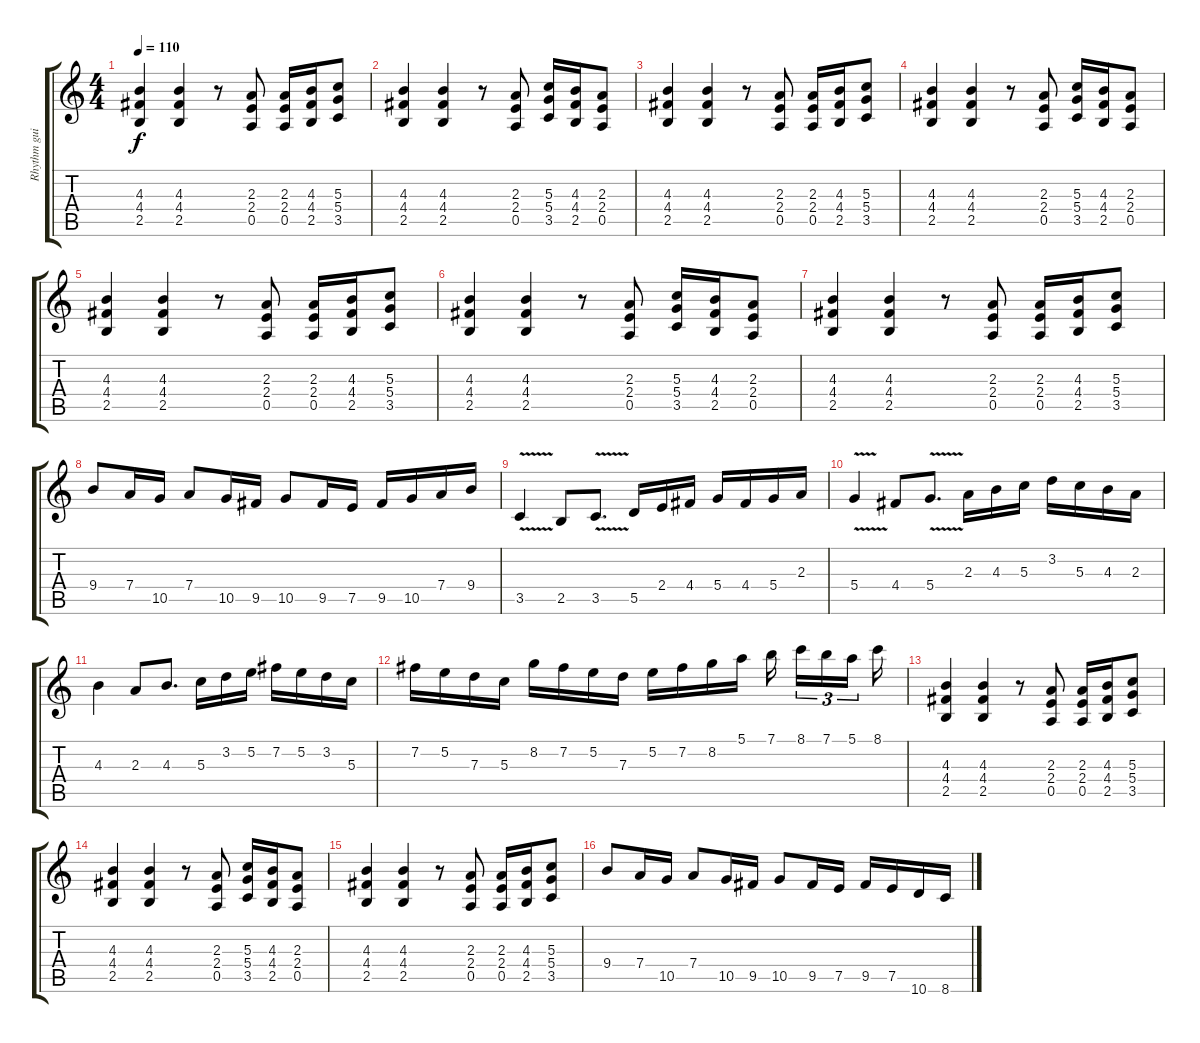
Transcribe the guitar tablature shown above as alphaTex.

\track ("Rhythm guitar" "Rhythm gui") {instrument overdrivenguitar}
\staff {score tabs}
\tuning (E4 B3 G3 D3 A2 E2) {hide}
\ts (4 4)
\tempo 110
\clef g2
\ks c
(4.3 4.4 2.5).4{dy f} (4.3 4.4 2.5).4 r.8 (2.3 2.4 0.5).8 (2.3 2.4 0.5).16 (4.3 4.4 2.5).16 (5.3 5.4 3.5).8 |
(4.3 4.4 2.5).4 (4.3 4.4 2.5).4 r.8 (2.3 2.4 0.5).8 (5.3 5.4 3.5).16 (4.3 4.4 2.5).16 (2.3 2.4 0.5).8 |
(4.3 4.4 2.5).4 (4.3 4.4 2.5).4 r.8 (2.3 2.4 0.5).8 (2.3 2.4 0.5).16 (4.3 4.4 2.5).16 (5.3 5.4 3.5).8 |
(4.3 4.4 2.5).4 (4.3 4.4 2.5).4 r.8 (2.3 2.4 0.5).8 (5.3 5.4 3.5).16 (4.3 4.4 2.5).16 (2.3 2.4 0.5).8 |
(4.3 4.4 2.5).4 (4.3 4.4 2.5).4 r.8 (2.3 2.4 0.5).8 (2.3 2.4 0.5).16 (4.3 4.4 2.5).16 (5.3 5.4 3.5).8 |
(4.3 4.4 2.5).4 (4.3 4.4 2.5).4 r.8 (2.3 2.4 0.5).8 (5.3 5.4 3.5).16 (4.3 4.4 2.5).16 (2.3 2.4 0.5).8 |
(4.3 4.4 2.5).4 (4.3 4.4 2.5).4 r.8 (2.3 2.4 0.5).8 (2.3 2.4 0.5).16 (4.3 4.4 2.5).16 (5.3 5.4 3.5).8 |
9.4.8 7.4.16 10.5.16 7.4.8 10.5.16 9.5.16 10.5.8 9.5.16 7.5.16 9.5.16 10.5.16 7.4.16 9.4.16 |
3.5{v}.4 2.5.8 3.5{v}.8{d} 5.5.16 2.4.16 4.4.16 5.4.16 4.4.16 5.4.16 2.3.16 |
5.4{v}.4 4.4.8 5.4{v}.8{d} 2.3.16 4.3.16 5.3.16 3.2.16 5.3.16 4.3.16 2.3.16 |
4.3.4 2.3.8 4.3.8{d} 5.3.16 3.2.16 5.2.16 7.2.16 5.2.16 3.2.16 5.3.16 |
7.2.16 5.2.16 7.3.16 5.3.16 8.2.16 7.2.16 5.2.16 7.3.16 5.2.16 7.2.16 8.2.16 5.1.16 7.1.16{beam splitsecondary} 8.1.16{tu (3 2)} 7.1.16{tu (3 2)} 5.1.16{tu (3 2) beam splitsecondary} 8.1.16 |
(4.3 4.4 2.5).4 (4.3 4.4 2.5).4 r.8 (2.3 2.4 0.5).8 (2.3 2.4 0.5).16 (4.3 4.4 2.5).16 (5.3 5.4 3.5).8 |
(4.3 4.4 2.5).4 (4.3 4.4 2.5).4 r.8 (2.3 2.4 0.5).8 (5.3 5.4 3.5).16 (4.3 4.4 2.5).16 (2.3 2.4 0.5).8 |
(4.3 4.4 2.5).4 (4.3 4.4 2.5).4 r.8 (2.3 2.4 0.5).8 (2.3 2.4 0.5).16 (4.3 4.4 2.5).16 (5.3 5.4 3.5).8 |
9.4.8 7.4.16 10.5.16 7.4.8 10.5.16 9.5.16 10.5.8 9.5.16 7.5.16 9.5.16 7.5.16 10.6.16 8.6.16
